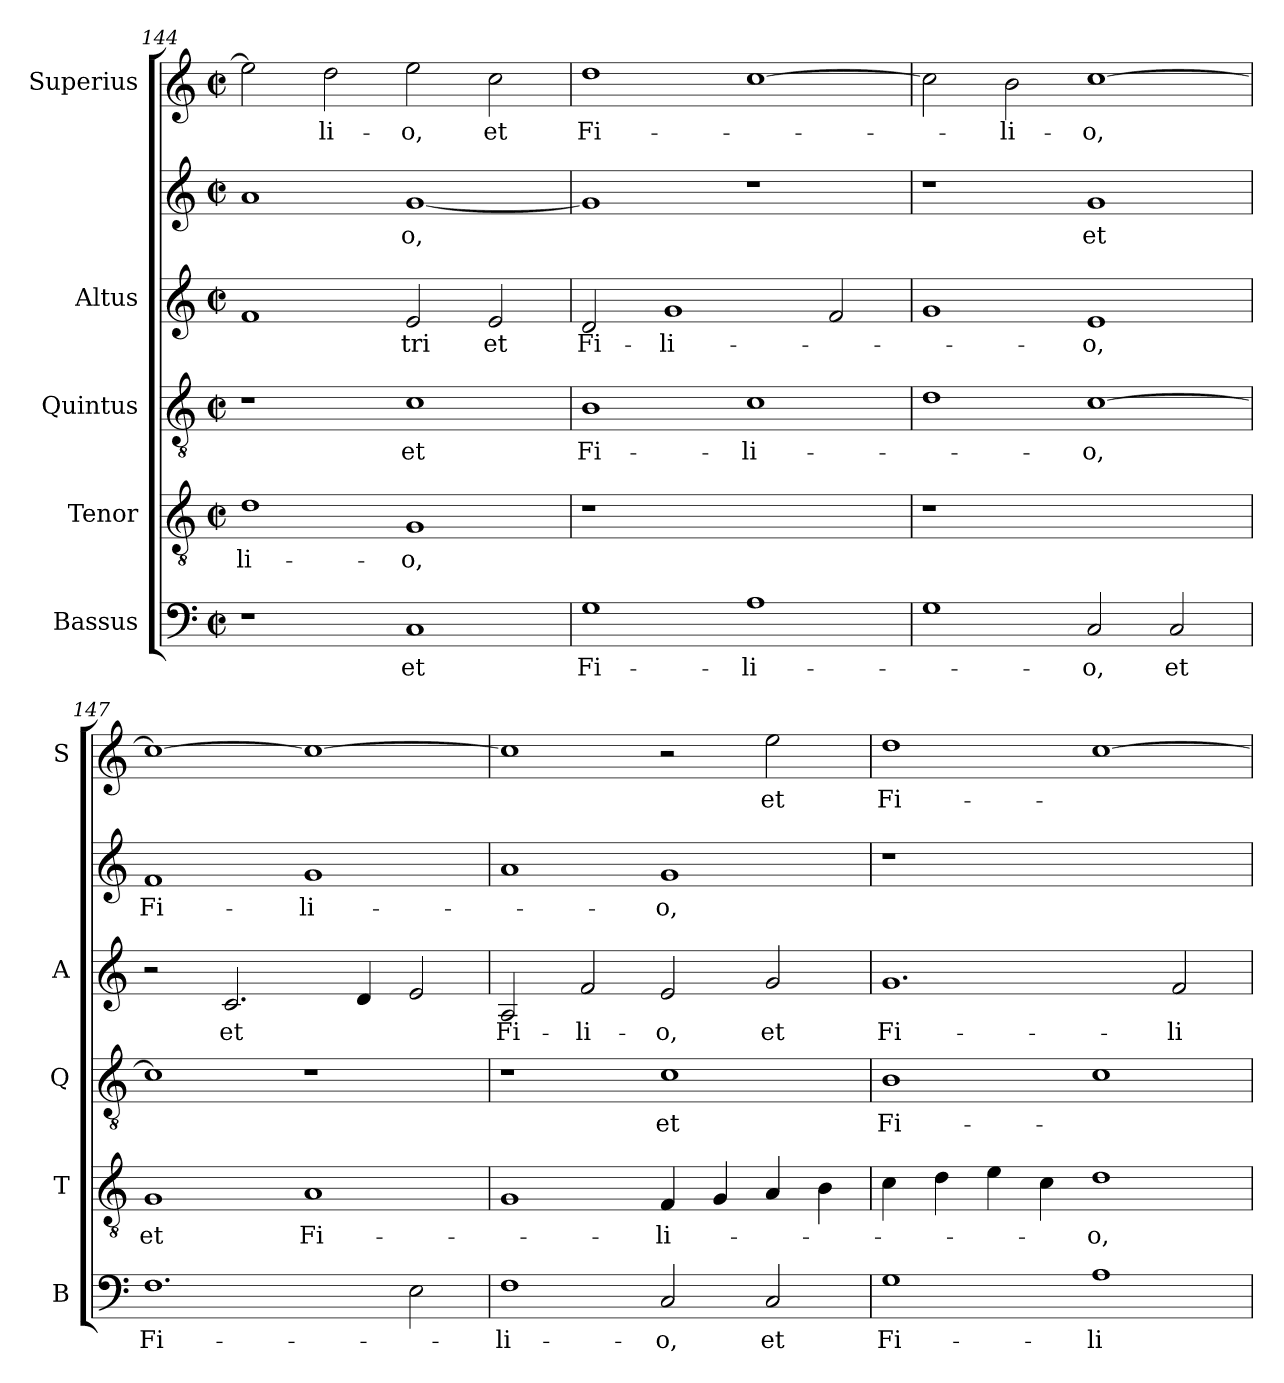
**kern	**text	**kern	**text	**kern	**text	**kern	**text	**kern	**text	**kern	**text
*part6	*part6	*part5	*part5	*part4	*part4	*part3	*part3	*part2	*part2	*part1	*part1
*staff6	*staff6	*staff5	*staff5	*staff4	*staff4	*staff3	*staff3	*staff2	*staff2	*staff1	*staff1
*I"Bassus	*	*I"Tenor	*	*I"Quintus	*	*I"Altus	*	*	*	*I"Superius	*
*I'B	*	*I'T	*	*I'Q	*	*I'A	*	*	*	*I'S	*
*clefF4	*	*clefGv2	*	*clefGv2	*	*clefG2	*	*clefG2	*	*clefG2	*
*k[]	*	*k[]	*	*k[]	*	*k[]	*	*k[]	*	*k[]	*
*C:	*	*C:	*	*C:	*	*C:	*	*C:	*	*C:	*
*M2/2	*	*M2/2	*	*M2/2	*	*M2/2	*	*M2/2	*	*M2/2	*
*met(c|)	*	*met(c|)	*	*met(c|)	*	*met(c|)	*	*met(c|)	*	*met(c|)	*
=144	=144	=144	=144	=144	=144	=144	=144	=144	=144	=144	=144
!	!	!	!LO:LY:b	!	!	!	!	!	!	!	!
1r	.	1d	-li-	1r	.	1f	.	1a	.	2ee\]	.
!	!	!	!	!	!	!	!	!	!	!	!LO:LY:b
.	.	.	.	.	.	.	.	.	.	2dd\	-li-
!	!LO:LY:b	!	!LO:LY:b	!	!LO:LY:b	!	!LO:LY:b	!	!LO:LY:b	!	!LO:LY:b
1C	et	1G	-o,	1c	et	2e/	-tri	[1g	-o,	2ee\	-o,
!	!	!	!	!	!	!	!LO:LY:b	!	!	!	!LO:LY:b
.	.	.	.	.	.	2e/	et	.	.	2cc\	et
=145	=145	=145	=145	=145	=145	=145	=145	=145	=145	=145	=145
!	!LO:LY:b	!	!	!	!LO:LY:b	!	!LO:LY:b	!	!	!	!LO:LY:b
1G	Fi-	1r	.	1B	Fi-	2d/	Fi-	1g]	.	1dd	Fi-
!	!	!	!	!	!	!	!LO:LY:b	!	!	!	!
.	.	.	.	.	.	1g	-li-	.	.	.	.
!	!LO:LY:b	!	!	!	!LO:LY:b	!	!	!	!	!	!
1A	-li-	1ryy	.	1c	-li-	.	.	1r	.	[1cc	.
.	.	.	.	.	.	2f/	.	.	.	.	.
=146	=146	=146	=146	=146	=146	=146	=146	=146	=146	=146	=146
1G	.	1r	.	1d	.	1g	.	1r	.	2cc\]	.
!	!	!	!	!	!	!	!	!	!	!	!LO:LY:b
.	.	.	.	.	.	.	.	.	.	2b\	-li-
!	!LO:LY:b	!	!	!	!LO:LY:b	!	!LO:LY:b	!	!LO:LY:b	!	!LO:LY:b
2C/	-o,	1ryy	.	[1c	-o,	1e	-o,	1g	et	[1cc	-o,
!	!LO:LY:b	!	!	!	!	!	!	!	!	!	!
2C/	et	.	.	.	.	.	.	.	.	.	.
=147	=147	=147	=147	=147	=147	=147	=147	=147	=147	=147	=147
!	!LO:LY:b	!	!LO:LY:b	!	!	!	!	!	!LO:LY:b	!	!
1.F	Fi-	1G	et	1c]	.	2r	.	1f	Fi-	1cc_	.
!	!	!	!	!	!	!	!LO:LY:b	!	!	!	!
.	.	.	.	.	.	2.c/	et	.	.	.	.
!	!	!	!LO:LY:b	!	!	!	!	!	!LO:LY:b	!	!
.	.	1A	Fi-	1r	.	.	.	1g	-li-	1cc_	.
.	.	.	.	.	.	4d/	.	.	.	.	.
2E\	.	.	.	.	.	2e/	.	.	.	.	.
!!LO:PB:g=z
=148	=148	=148	=148	=148	=148	=148	=148	=148	=148	=148	=148
!	!LO:LY:b	!	!	!	!	!	!LO:LY:b	!	!	!	!
1F	-li-	1G	.	1r	.	2A/	Fi-	1a	.	1cc]	.
!	!	!	!	!	!	!	!LO:LY:b	!	!	!	!
.	.	.	.	.	.	2f/	-li-	.	.	.	.
!	!LO:LY:b	!	!LO:LY:b	!	!LO:LY:b	!	!LO:LY:b	!	!LO:LY:b	!	!
2C/	-o,	4F/	-li-	1c	et	2e/	-o,	1g	-o,	2r	.
.	.	4G/	.	.	.	.	.	.	.	.	.
!	!LO:LY:b	!	!	!	!	!	!LO:LY:b	!	!	!	!LO:LY:b
2C/	et	4A/	.	.	.	2g/	et	.	.	2ee\	et
.	.	4B\	.	.	.	.	.	.	.	.	.
=149	=149	=149	=149	=149	=149	=149	=149	=149	=149	=149	=149
!	!LO:LY:b	!	!	!	!LO:LY:b	!	!LO:LY:b	!	!	!	!LO:LY:b
1G	Fi-	4c\	.	1B	Fi-	1.g	Fi-	1r	.	1dd	Fi-
.	.	4d\	.	.	.	.	.	.	.	.	.
.	.	4e\	.	.	.	.	.	.	.	.	.
.	.	4c\	.	.	.	.	.	.	.	.	.
!	!LO:LY:b	!	!LO:LY:b	!	!	!	!	!	!	!	!
1A	-li-	1d	-o,	1c	.	.	.	1ryy	.	[1cc	.
!	!	!	!	!	!	!	!LO:LY:b	!	!	!	!
.	.	.	.	.	.	2f/	-li-	.	.	.	.
=	=	=	=	=	=	=	=	=	=	=	=
*-	*-	*-	*-	*-	*-	*-	*-	*-	*-	*-	*-
